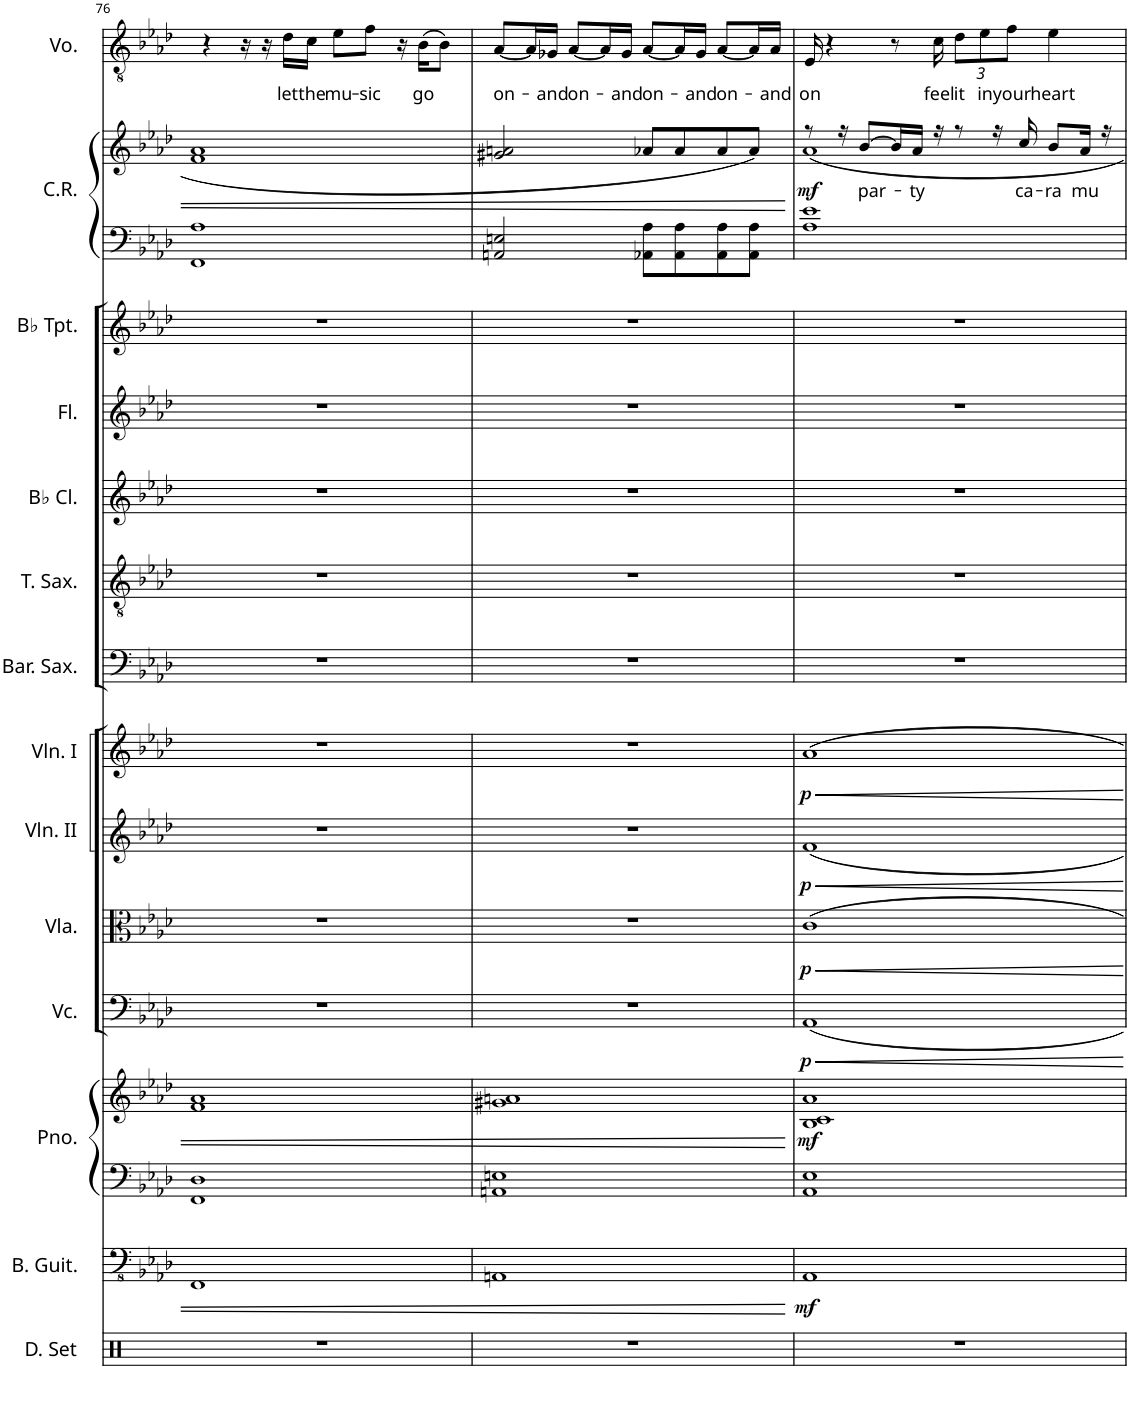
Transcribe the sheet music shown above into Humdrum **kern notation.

**kern	**kern	**dynam	**kern	**kern	**dynam	**kern	**dynam	**kern	**dynam	**kern	**dynam	**kern	**dynam	**kern	**kern	**kern	**kern	**kern	**kern	**kern	**text	**dynam	**kern	**text
*part14	*part13	*part13	*part12	*part12	*part12	*part11	*part11	*part10	*part10	*part9	*part9	*part8	*part8	*part7	*part6	*part5	*part4	*part3	*part2	*part2	*part2	*part2	*part1	*part1
*staff16	*staff15	*staff15	*staff14	*staff13	*staff13/14	*staff12	*staff12	*staff11	*staff11	*staff10	*staff10	*staff9	*staff9	*staff8	*staff7	*staff6	*staff5	*staff4	*staff3	*staff2	*staff2	*staff2/3	*staff1	*staff1
*I"Drumset	*I"Bass Guitar	*	*I"Piano	*	*	*I"Violoncello	*	*I"Viola	*	*I"Violin II	*	*I"Violin I	*	*I"Baritone Saxophone	*I"Tenor Saxophone	*I"Bb Clarinet	*I"Flute	*I"Bb Trumpet	*I"Choir Reduction	*	*	*	*I"Voice	*
*I'D. Set	*I'B. Guit.	*	*I'Pno.	*	*	*I'Vc.	*	*I'Vla.	*	*I'Vln. II	*	*I'Vln. I	*	*I'Bar. Sax.	*I'T. Sax.	*I'Bb Cl.	*I'Fl.	*I'Bb Tpt.	*I'C.R.	*	*	*	*I'Vo.	*
!!LO:PB:g=z
*clefX	*clefFv4	*	*clefF4	*clefG2	*	*clefF4	*	*clefC3	*	*clefG2	*	*clefG2	*	*clefF4	*clefGv2	*clefG2	*clefG2	*clefG2	*clefF4	*clefG2	*	*	*clefGv2	*
*	*	*	*	*	*	*	*	*	*	*	*	*	*	*ITrd12c21	*ITrd8c14	*ITrd1c2	*	*ITrd1c2	*	*	*	*	*	*
*k[]	*k[b-e-a-d-]	*	*k[b-e-a-d-]	*k[b-e-a-d-]	*	*k[b-e-a-d-]	*	*k[b-e-a-d-]	*	*k[b-e-a-d-]	*	*k[b-e-a-d-]	*	*k[b-e-a-d-]	*k[b-e-a-d-]	*k[b-e-a-d-]	*k[b-e-a-d-]	*k[b-e-a-d-]	*k[b-e-a-d-]	*k[b-e-a-d-]	*	*	*k[b-e-a-d-]	*
*M4/4	*M4/4	*	*M4/4	*M4/4	*	*M4/4	*	*M4/4	*	*M4/4	*	*M4/4	*	*M4/4	*M4/4	*M4/4	*M4/4	*M4/4	*M4/4	*M4/4	*	*	*M4/4	*
=76	=76	=76	=76	=76	=76	=76	=76	=76	=76	=76	=76	=76	=76	=76	=76	=76	=76	=76	=76	=76	=76	=76	=76	=76
1r	1FFF	.	1FF 1D-	1f 1a-	.	1r	.	1r	.	1r	.	1r	.	1r	1r	1r	1r	1r	1FF 1A-	1f 1a-	.	.	4r	.
.	.	.	.	.	.	.	.	.	.	.	.	.	.	.	.	.	.	.	.	.	.	.	16r	.
.	.	.	.	.	.	.	.	.	.	.	.	.	.	.	.	.	.	.	.	.	.	.	16r	.
!	!	!	!	!	!	!	!	!	!	!	!	!	!	!	!	!	!	!	!	!	!	!	!	!LO:LY:b
.	.	.	.	.	.	.	.	.	.	.	.	.	.	.	.	.	.	.	.	.	.	.	16d-\LL	let
!	!	!	!	!	!	!	!	!	!	!	!	!	!	!	!	!	!	!	!	!	!	!	!	!LO:LY:b
.	.	.	.	.	.	.	.	.	.	.	.	.	.	.	.	.	.	.	.	.	.	.	16c\JJ	the
!	!	!	!	!	!	!	!	!	!	!	!	!	!	!	!	!	!	!	!	!	!	!	!	!LO:LY:b
.	.	.	.	.	.	.	.	.	.	.	.	.	.	.	.	.	.	.	.	.	.	.	8e-\L	mu-
!	!	!	!	!	!	!	!	!	!	!	!	!	!	!	!	!	!	!	!	!	!	!	!	!LO:LY:b
.	.	.	.	.	.	.	.	.	.	.	.	.	.	.	.	.	.	.	.	.	.	.	8f\J	-sic
.	.	.	.	.	.	.	.	.	.	.	.	.	.	.	.	.	.	.	.	.	.	.	16r	.
!	!	!	!	!	!	!	!	!	!	!	!	!	!	!	!	!	!	!	!	!	!	!	!	!LO:LY:b
.	.	.	.	.	.	.	.	.	.	.	.	.	.	.	.	.	.	.	.	.	.	.	(16B-\KL	go
.	.	.	.	.	.	.	.	.	.	.	.	.	.	.	.	.	.	.	.	.	.	.	8B-\J)	.
=77	=77	=77	=77	=77	=77	=77	=77	=77	=77	=77	=77	=77	=77	=77	=77	=77	=77	=77	=77	=77	=77	=77	=77	=77
!	!	!	!	!	!	!	!	!	!	!	!	!	!	!	!	!	!	!	!	!	!	!	!	!LO:LY:b
1r	1AAAn	.	1AAn 1En	1g#X 1an	.	1r	.	1r	.	1r	.	1r	.	1r	1r	1r	1r	1r	2AAn/ 2En/	2g#X/ 2an/	.	.	[8A-/L	on-
.	.	.	.	.	.	.	.	.	.	.	.	.	.	.	.	.	.	.	.	.	.	.	16A-/L]	.
!	!	!	!	!	!	!	!	!	!	!	!	!	!	!	!	!	!	!	!	!	!	!	!	!LO:LY:b
.	.	.	.	.	.	.	.	.	.	.	.	.	.	.	.	.	.	.	.	.	.	.	16G-X/JJ	and
!	!	!	!	!	!	!	!	!	!	!	!	!	!	!	!	!	!	!	!	!	!	!	!	!LO:LY:b
.	.	.	.	.	.	.	.	.	.	.	.	.	.	.	.	.	.	.	.	.	.	.	[8A-/L	on-
.	.	.	.	.	.	.	.	.	.	.	.	.	.	.	.	.	.	.	.	.	.	.	16A-/L]	.
!	!	!	!	!	!	!	!	!	!	!	!	!	!	!	!	!	!	!	!	!	!	!	!	!LO:LY:b
.	.	.	.	.	.	.	.	.	.	.	.	.	.	.	.	.	.	.	.	.	.	.	16G-/JJ	-and
!	!	!	!	!	!	!	!	!	!	!	!	!	!	!	!	!	!	!	!	!	!	!	!	!LO:LY:b
.	.	.	.	.	.	.	.	.	.	.	.	.	.	.	.	.	.	.	8AA-X\ 8A-\L	8a-X/L	.	.	[8A-/L	on-
.	.	.	.	.	.	.	.	.	.	.	.	.	.	.	.	.	.	.	8AA-\ 8A-\	8a-/	.	.	16A-/L]	.
!	!	!	!	!	!	!	!	!	!	!	!	!	!	!	!	!	!	!	!	!	!	!	!	!LO:LY:b
.	.	.	.	.	.	.	.	.	.	.	.	.	.	.	.	.	.	.	.	.	.	.	16G-/JJ	-and
!	!	!	!	!	!	!	!	!	!	!	!	!	!	!	!	!	!	!	!	!	!	!	!	!LO:LY:b
.	.	.	.	.	.	.	.	.	.	.	.	.	.	.	.	.	.	.	8AA-\ 8A-\	8a-/	.	.	[8A-/L	on-
.	.	.	.	.	.	.	.	.	.	.	.	.	.	.	.	.	.	.	8AA-\ 8A-\J	8a-/J	.	.	16A-/L]	.
!	!	!	!	!	!	!	!	!	!	!	!	!	!	!	!	!	!	!	!	!	!	!	!	!LO:LY:b
.	.	.	.	.	.	.	.	.	.	.	.	.	.	.	.	.	.	.	.	.	.	.	16A-/JJ	-and
=78	=78	=78	=78	=78	=78	=78	=78	=78	=78	=78	=78	=78	=78	=78	=78	=78	=78	=78	=78	=78	=78	=78	=78	=78
*	*	*	*	*	*	*	*	*	*	*	*	*	*	*	*	*	*	*	*	*^	*	*	*	*
!	!	!LO:DY:b	!	!	!LO:DY:b	!	!LO:DY:b	!	!LO:DY:b	!	!LO:DY:b	!	!LO:DY:b	!	!	!	!	!	!	!	!	!	!LO:DY:b	!	!LO:LY:b
1r	1AAA-	mf	1AA- 1E-	1B- 1c 1a-	mf	1AA-	p	1c	p	1f	p	1a-	p	1r	1r	1r	1r	1r	1A- 1e-	8r	1a-	.	mf	16E-/	on
.	.	.	.	.	.	.	.	.	.	.	.	.	.	.	.	.	.	.	.	.	.	.	.	4r	.
.	.	.	.	.	.	.	.	.	.	.	.	.	.	.	.	.	.	.	.	16r	.	.	.	.	.
!	!	!	!	!	!	!	!	!	!	!	!	!	!	!	!	!	!	!	!	!	!	!LO:LY:b	!	!	!
.	.	.	.	.	.	.	.	.	.	.	.	.	.	.	.	.	.	.	.	[8b-/L	.	par-	.	.	.
.	.	.	.	.	.	.	.	.	.	.	.	.	.	.	.	.	.	.	.	16b-/L]	.	.	.	8r	.
!	!	!	!	!	!	!	!	!	!	!	!	!	!	!	!	!	!	!	!	!	!	!LO:LY:b	!	!	!
.	.	.	.	.	.	.	.	.	.	.	.	.	.	.	.	.	.	.	.	16a-/JJ	.	-ty	.	.	.
!	!	!	!	!	!	!	!	!	!	!	!	!	!	!	!	!	!	!	!	!	!	!	!	!	!LO:LY:b
.	.	.	.	.	.	.	.	.	.	.	.	.	.	.	.	.	.	.	.	16r	.	.	.	16c\	feel
*	*	*	*	*	*	*	*	*	*	*	*	*	*	*	*	*	*	*	*	*	*	*	*	*Xbrackettup	*
!	!	!	!	!	!	!	!	!	!	!	!	!	!	!	!	!	!	!	!	!	!	!	!	!	!LO:LY:b
.	.	.	.	.	.	.	.	.	.	.	.	.	.	.	.	.	.	.	.	8r	.	.	.	12d-\L	it
!	!	!	!	!	!	!	!	!	!	!	!	!	!	!	!	!	!	!	!	!	!	!	!	!	!LO:LY:b
.	.	.	.	.	.	.	.	.	.	.	.	.	.	.	.	.	.	.	.	.	.	.	.	12e-\	in
.	.	.	.	.	.	.	.	.	.	.	.	.	.	.	.	.	.	.	.	16r	.	.	.	.	.
!	!	!	!	!	!	!	!	!	!	!	!	!	!	!	!	!	!	!	!	!	!	!	!	!	!LO:LY:b
.	.	.	.	.	.	.	.	.	.	.	.	.	.	.	.	.	.	.	.	.	.	.	.	12f\J	your
!	!	!	!	!	!	!	!	!	!	!	!	!	!	!	!	!	!	!	!	!	!	!LO:LY:b	!	!	!
.	.	.	.	.	.	.	.	.	.	.	.	.	.	.	.	.	.	.	.	16cc/	.	ca-	.	.	.
!	!	!	!	!	!	!	!	!	!	!	!	!	!	!	!	!	!	!	!	!	!	!LO:LY:b	!	!	!LO:LY:b
.	.	.	.	.	.	.	.	.	.	.	.	.	.	.	.	.	.	.	.	8b-/L	.	-ra	.	4e-\	heart
!	!	!	!	!	!	!	!	!	!	!	!	!	!	!	!	!	!	!	!	!	!	!LO:LY:b	!	!	!
.	.	.	.	.	.	.	.	.	.	.	.	.	.	.	.	.	.	.	.	16a-/Jk	.	mu	.	.	.
.	.	.	.	.	.	.	.	.	.	.	.	.	.	.	.	.	.	.	.	16r	.	.	.	.	.
*	*	*	*	*	*	*	*	*	*	*	*	*	*	*	*	*	*	*	*	*v	*v	*	*	*	*
=	=	=	=	=	=	=	=	=	=	=	=	=	=	=	=	=	=	=	=	=	=	=	=	=
*-	*-	*-	*-	*-	*-	*-	*-	*-	*-	*-	*-	*-	*-	*-	*-	*-	*-	*-	*-	*-	*-	*-	*-	*-
